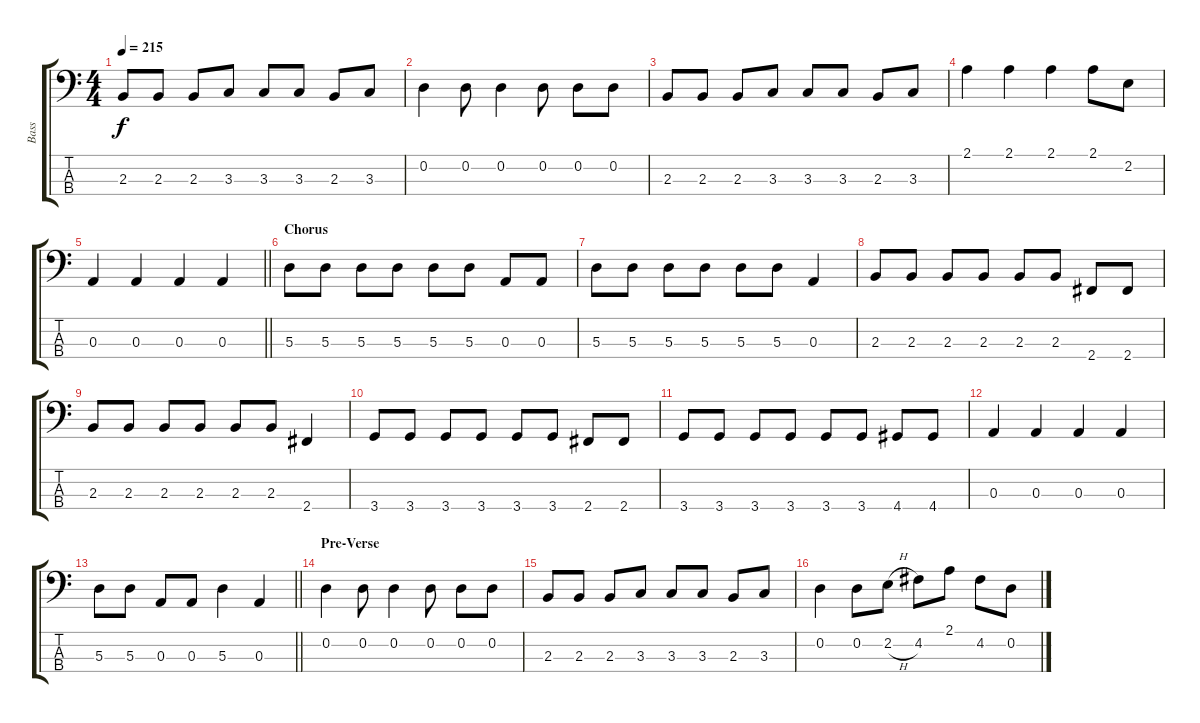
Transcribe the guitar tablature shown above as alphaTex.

\track ("Bass" "Bass") {instrument electricbasspick}
\staff {score tabs}
\tuning (G2 D2 A1 E1) {hide}
\ts (4 4)
\tempo 215
\clef f4
\ks c
2.3.8{dy f} 2.3.8 2.3.8 3.3.8 3.3.8 3.3.8 2.3.8 3.3.8 |
0.2.4 0.2.8 0.2.4 0.2.8 0.2.8 0.2.8 |
2.3.8 2.3.8 2.3.8 3.3.8 3.3.8 3.3.8 2.3.8 3.3.8 |
2.1.4 2.1.4 2.1.4 2.1.8 2.2.8 |
\barLineRight lightlight
0.3.4 0.3.4 0.3.4 0.3.4 |
\section ("" "Chorus")
5.3.8 5.3.8 5.3.8 5.3.8 5.3.8 5.3.8 0.3.8 0.3.8 |
5.3.8 5.3.8 5.3.8 5.3.8 5.3.8 5.3.8 0.3.4 |
2.3.8 2.3.8 2.3.8 2.3.8 2.3.8 2.3.8 2.4.8 2.4.8 |
2.3.8 2.3.8 2.3.8 2.3.8 2.3.8 2.3.8 2.4.4 |
3.4.8 3.4.8 3.4.8 3.4.8 3.4.8 3.4.8 2.4.8 2.4.8 |
3.4.8 3.4.8 3.4.8 3.4.8 3.4.8 3.4.8 4.4.8 4.4.8 |
0.3.4 0.3.4 0.3.4 0.3.4 |
\barLineRight lightlight
5.3.8 5.3.8 0.3.8 0.3.8 5.3.4 0.3.4 |
\section ("" "Pre-Verse")
0.2.4 0.2.8 0.2.4 0.2.8 0.2.8 0.2.8 |
2.3.8 2.3.8 2.3.8 3.3.8 3.3.8 3.3.8 2.3.8 3.3.8 |
0.2.4 0.2.8 2.2{h}.8 4.2.8 2.1.8 4.2.8 0.2.8
